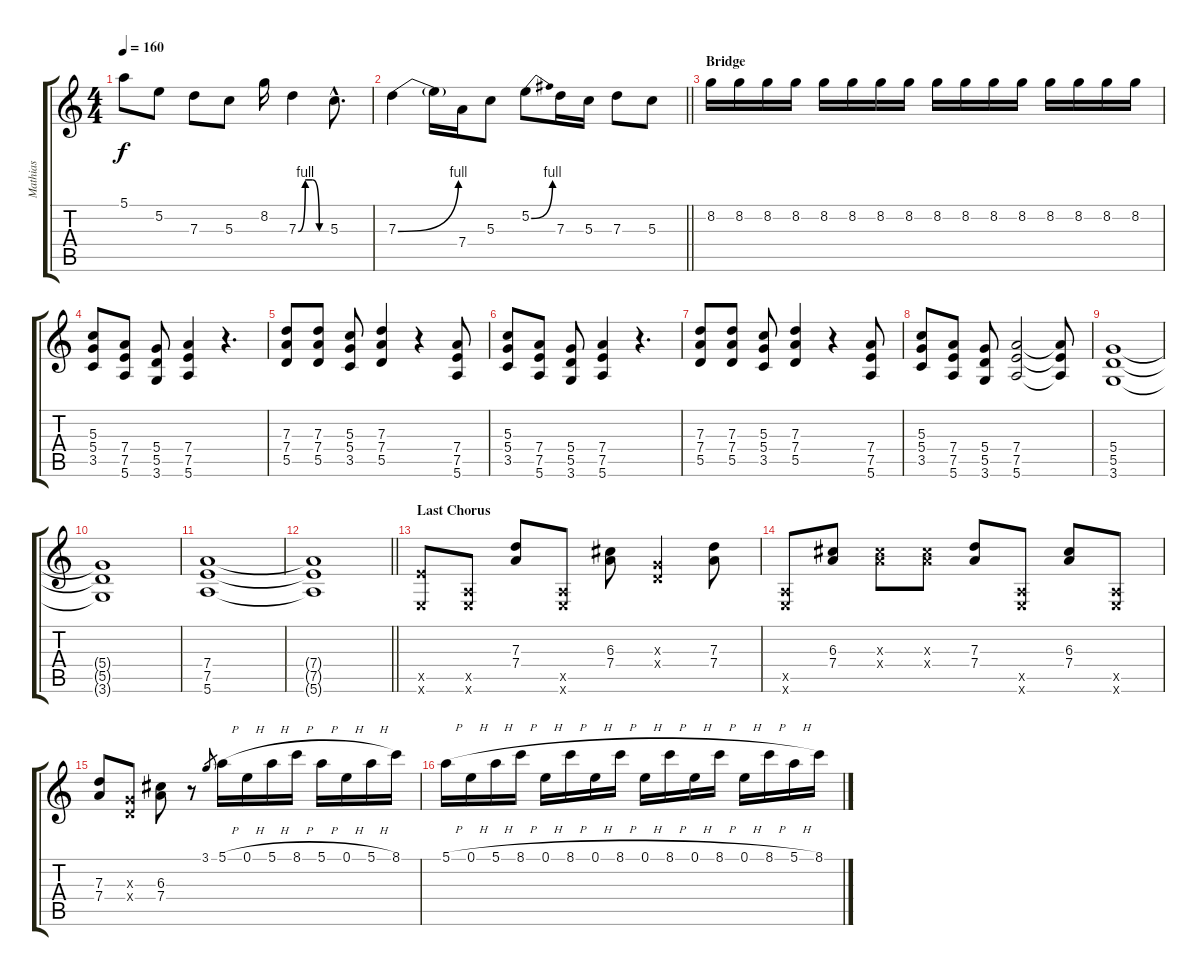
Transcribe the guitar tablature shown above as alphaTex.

\track ("Mathias" "Mathias") {instrument distortionguitar}
\staff {score tabs}
\tuning (E4 B3 G3 D3 A2 E2) {hide}
\ts (4 4)
\tempo 160
\clef g2
\ks c
5.1.8{dy f} 5.2.8 7.3.8 5.3.8 8.2.16 7.3{be (custom 0 0 15 4 30 4 45 0 60 0)}.4 5.3{hac}.8{d} |
\barLineRight lightlight
7.3{be (bend 0 0 60 4)}.4 7.3{t}.16 7.4.16 5.3.8 5.2{be (bend 0 0 60 4)}.8 7.3.16 5.3.16 7.3.8 5.3.8 |
\section ("" "Bridge")
8.2.16 8.2.16 8.2.16 8.2.16 8.2.16 8.2.16 8.2.16 8.2.16 8.2.16 8.2.16 8.2.16 8.2.16 8.2.16 8.2.16 8.2.16 8.2.16 |
(5.3 5.4 3.5).8 (7.4 7.5 5.6).8 (5.4 5.5 3.6).8 (7.4 7.5 5.6).4 r.4{d} |
(7.3 7.4 5.5).8 (7.3 7.4 5.5).8 (5.3 5.4 3.5).8 (7.3 7.4 5.5).4 r.4 (7.4 7.5 5.6).8 |
(5.3 5.4 3.5).8 (7.4 7.5 5.6).8 (5.4 5.5 3.6).8 (7.4 7.5 5.6).4 r.4{d} |
(7.3 7.4 5.5).8 (7.3 7.4 5.5).8 (5.3 5.4 3.5).8 (7.3 7.4 5.5).4 r.4 (7.4 7.5 5.6).8 |
(5.3 5.4 3.5).8 (7.4 7.5 5.6).8 (5.4 5.5 3.6).8 (7.4 7.5 5.6).2 (7.4{t} 7.5{t} 5.6{t}).8 |
(5.4 5.5 3.6).1 |
(5.4{t} 5.5{t} 3.6{t}).1 |
(7.4 7.5 5.6).1 |
\barLineRight lightlight
(7.4{t} 7.5{t} 5.6{t}).1 |
\section ("" "Last Chorus")
(7.5{x} 0.6{x}).8 (0.5{x} 0.6{x}).8 (7.3 7.4).8 (0.5{x} 0.6{x}).8 (6.3 7.4).8 (0.3{x} 0.4{x}).4 (7.3 7.4).8 |
(0.5{x} 0.6{x}).8 (6.3 7.4).8 (6.3{x} 7.4{x}).8 (6.3{x} 7.4{x}).8 (7.3 7.4).8 (0.5{x} 0.6{x}).8 (6.3 7.4).8 (0.5{x} 0.6{x}).8 |
(7.3 7.4).8 (0.3{x} 0.4{x}).8 (6.3 7.4).8 r.8 3.1.8{gr} 5.1{h}.16 0.1{h}.16 5.1{h}.16 8.1{h}.16 5.1{h}.16 0.1{h}.16 5.1{h}.16 8.1.16 |
5.1{h}.16 0.1{h}.16 5.1{h}.16 8.1{h}.16 0.1{h}.16 8.1{h}.16 0.1{h}.16 8.1{h}.16 0.1{h}.16 8.1{h}.16 0.1{h}.16 8.1{h}.16 0.1{h}.16 8.1{h}.16 5.1{h}.16 8.1.16
